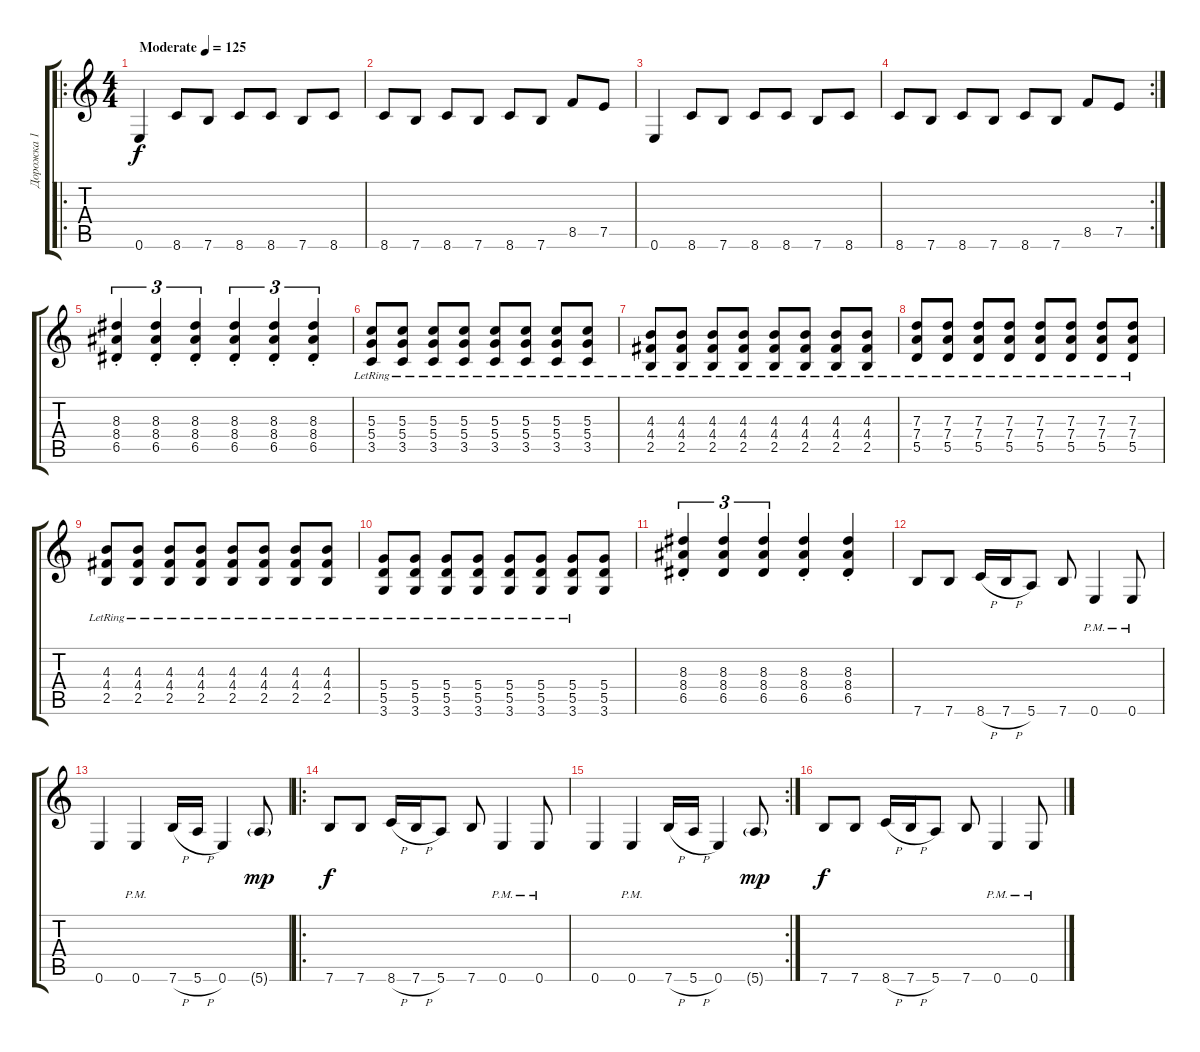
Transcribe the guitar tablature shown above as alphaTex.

\track ("Дорожка 1" "Дорожка 1") {instrument electricguitarmuted}
\staff {score tabs}
\tuning (E4 B3 G3 D3 A2 E2) {hide}
\ro
\ts (4 4)
\tempo (125 "Moderate")
\clef g2
\ks c
0.6.4{txt "" dy f instrument electricguitarmuted} 8.6.8 7.6.8 8.6.8 8.6.8 7.6.8 8.6.8 |
8.6.8 7.6.8 8.6.8 7.6.8 8.6.8 7.6.8 8.5.8 7.5.8 |
0.6.4 8.6.8 7.6.8 8.6.8 8.6.8 7.6.8 8.6.8 |
\rc 2
8.6.8 7.6.8 8.6.8 7.6.8 8.6.8 7.6.8 8.5.8 7.5.8 |
(8.3{st} 8.4{st} 6.5{st}).4{tu (3 2) instrument distortionguitar} (8.3{st} 8.4{st} 6.5{st}).4{tu (3 2)} (8.3{st} 8.4{st} 6.5{st}).4{tu (3 2)} (8.3{st} 8.4{st} 6.5{st}).4{tu (3 2)} (8.3{st} 8.4{st} 6.5{st}).4{tu (3 2)} (8.3{st} 8.4{st} 6.5{st}).4{tu (3 2)} |
(5.3{lr} 5.4{lr} 3.5{lr}).8 (5.3{lr} 5.4{lr} 3.5{lr}).8 (5.3{lr} 5.4{lr} 3.5{lr}).8 (5.3{lr} 5.4{lr} 3.5{lr}).8 (5.3{lr} 5.4{lr} 3.5{lr}).8 (5.3{lr} 5.4{lr} 3.5{lr}).8 (5.3{lr} 5.4{lr} 3.5{lr}).8 (5.3{lr} 5.4{lr} 3.5{lr}).8 |
(4.3{lr} 4.4{lr} 2.5{lr}).8 (4.3{lr} 4.4{lr} 2.5{lr}).8 (4.3{lr} 4.4{lr} 2.5{lr}).8 (4.3{lr} 4.4{lr} 2.5{lr}).8 (4.3{lr} 4.4{lr} 2.5{lr}).8 (4.3{lr} 4.4{lr} 2.5{lr}).8 (4.3{lr} 4.4{lr} 2.5{lr}).8 (4.3{lr} 4.4{lr} 2.5{lr}).8 |
(7.3{lr} 7.4{lr} 5.5{lr}).8 (7.3{lr} 7.4{lr} 5.5{lr}).8 (7.3{lr} 7.4{lr} 5.5{lr}).8 (7.3{lr} 7.4{lr} 5.5{lr}).8 (7.3{lr} 7.4{lr} 5.5{lr}).8 (7.3{lr} 7.4{lr} 5.5{lr}).8 (7.3{lr} 7.4{lr} 5.5{lr}).8 (7.3{lr} 7.4{lr} 5.5{lr}).8 |
(4.3{lr} 4.4{lr} 2.5{lr}).8 (4.3{lr} 4.4{lr} 2.5{lr}).8 (4.3{lr} 4.4{lr} 2.5{lr}).8 (4.3{lr} 4.4{lr} 2.5{lr}).8 (4.3{lr} 4.4{lr} 2.5{lr}).8 (4.3{lr} 4.4{lr} 2.5{lr}).8 (4.3{lr} 4.4{lr} 2.5{lr}).8 (4.3 4.4{lr} 2.5{lr}).8 |
(5.4{lr} 5.5{lr} 3.6{lr}).8 (5.4{lr} 5.5{lr} 3.6{lr}).8 (5.4{lr} 5.5{lr} 3.6{lr}).8 (5.4{lr} 5.5{lr} 3.6{lr}).8 (5.4{lr} 5.5{lr} 3.6{lr}).8 (5.4{lr} 5.5{lr} 3.6{lr}).8 (5.4{lr} 5.5{lr} 3.6{lr}).8 (5.4 5.5 3.6).8 |
(8.3{st} 8.4{st} 6.5{st}).4{tu (3 2)} (8.3 8.4 6.5).4{tu (3 2)} (8.3 8.4 6.5).4{tu (3 2)} (8.3{st} 8.4{st} 6.5{st}).4 (8.3{st} 8.4{st} 6.5{st}).4 |
7.6.8 7.6.8 8.6{h}.16 7.6{h}.16 5.6.8 7.6.8 0.6{pm}.4 0.6{pm}.8 |
0.6.4 0.6{pm}.4 7.6{h}.16 5.6{h}.16 0.6.4 5.6{g}.8{dy mp} |
\ro
7.6.8{dy f} 7.6.8 8.6{h}.16 7.6{h}.16 5.6.8 7.6.8 0.6{pm}.4 0.6{pm}.8 |
\rc 2
0.6.4 0.6{pm}.4 7.6{h}.16 5.6{h}.16 0.6.4 5.6{g}.8{dy mp} |
7.6.8{dy f} 7.6.8 8.6{h}.16 7.6{h}.16 5.6.8 7.6.8 0.6{pm}.4 0.6{pm}.8
